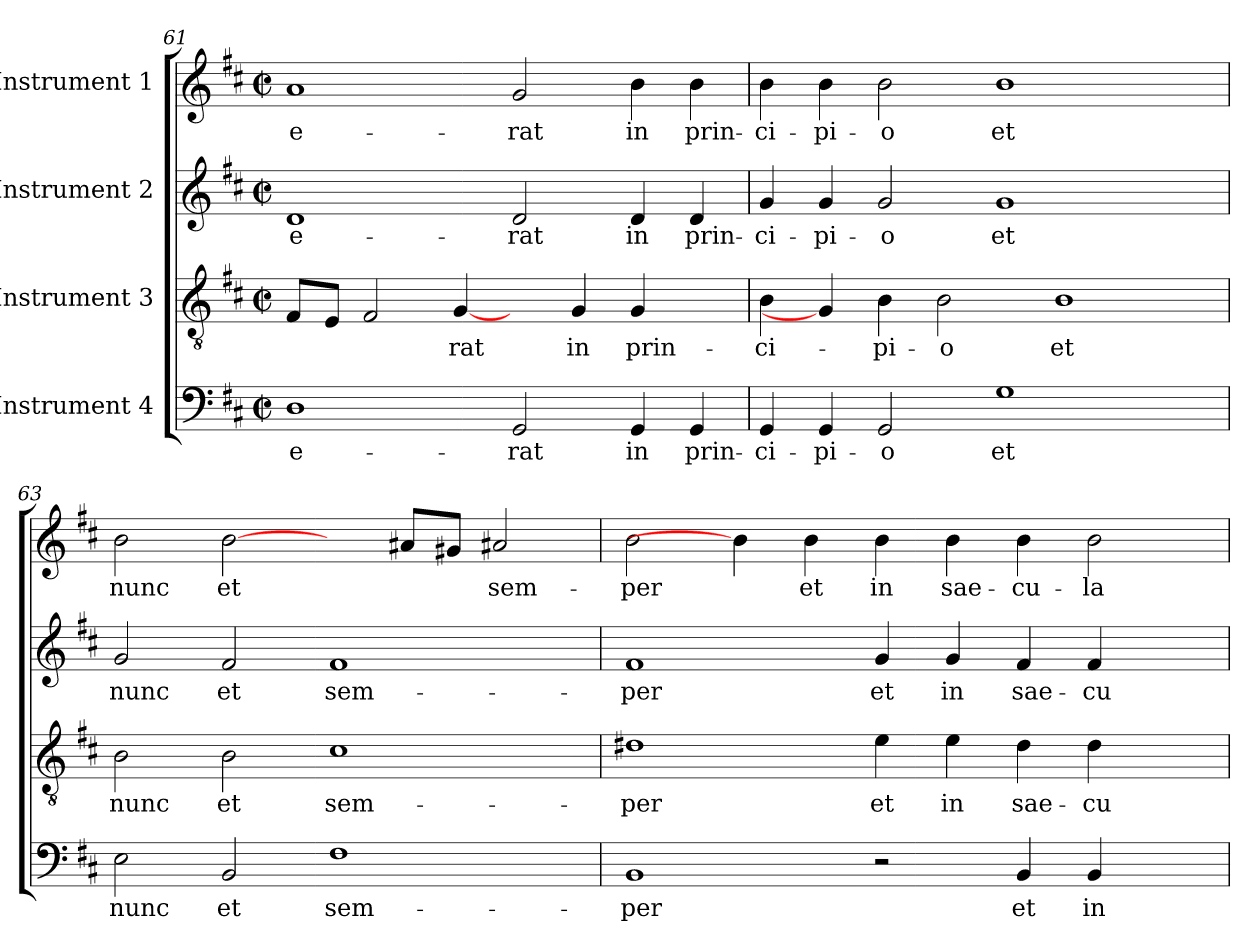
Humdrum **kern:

**kern	**text	**kern	**text	**kern	**text	**kern	**text
*part4	*part4	*part3	*part3	*part2	*part2	*part1	*part1
*staff4	*staff4	*staff3	*staff3	*staff2	*staff2	*staff1	*staff1
*I"Instrument 4	*	*I"Instrument 3	*	*I"Instrument 2	*	*I"Instrument 1	*
*clefF4	*	*clefGv2	*	*clefG2	*	*clefG2	*
*k[f#c#]	*	*k[f#c#]	*	*k[f#c#]	*	*k[f#c#]	*
*D:	*	*D:	*	*D:	*	*D:	*
*M2/2	*	*M2/2	*	*M2/2	*	*M2/2	*
*met(c|)	*	*met(c|)	*	*met(c|)	*	*met(c|)	*
=61	=61	=61	=61	=61	=61	=61	=61
!	!LO:LY:b:cj	!	!	!	!LO:LY:b:cj	!	!LO:LY:b:cj
1D	e-	8F#/L	.	1d	e-	1a	e-
.	.	8E/J	.	.	.	.	.
.	.	2F#/	.	.	.	.	.
!	!	!	!LO:LY:b:cj	!	!	!	!
.	.	[4G/	-rat	.	.	.	.
!	!LO:LY:b:cj	!	!	!	!LO:LY:b:cj	!	!LO:LY:b:cj
2GG/	-rat	4ryy	.	2d/	-rat	2g/	-rat
!	!	!	!LO:LY:b:cj	!	!	!	!
.	.	4G/	in	.	.	.	.
!	!LO:LY:b:cj	!	!LO:LY:b:cj	!	!LO:LY:b:cj	!	!LO:LY:b:cj
4GG/	in	4G/	prin-	4d/	in	4b\	in
!	!LO:LY:b:cj	!	!	!	!LO:LY:b:cj	!	!LO:LY:b:cj
4GG/	prin-	4ryy	.	4d/	prin-	4b\	prin-
=62	=62	=62	=62	=62	=62	=62	=62
!	!LO:LY:b:cj	!	!LO:LY:b:cj	!	!LO:LY:b:cj	!	!LO:LY:b:cj
4GG/	-ci-	4B\	-ci-	4g/	-ci-	4b\	-ci-
!	!LO:LY:b:cj	!	!	!	!LO:LY:b:cj	!	!LO:LY:b:cj
4GG/	-pi-	4G/]	.	4g/	-pi-	4b\	-pi-
!	!LO:LY:b:cj	!	!LO:LY:b:cj	!	!LO:LY:b:cj	!	!LO:LY:b:cj
2GG/	-o	4B\	-pi-	2g/	-o	2b\	-o
!	!	!	!LO:LY:b:cj	!	!	!	!
.	.	2B\	-o	.	.	.	.
!	!LO:LY:b:cj	!	!	!	!LO:LY:b:cj	!	!LO:LY:b:cj
1G	et	.	.	1g	et	1b	et
!	!	!	!LO:LY:b:cj	!	!	!	!
.	.	1B	et	.	.	.	.
4ryy	.	.	.	4ryy	.	4ryy	.
=63	=63	=63	=63	=63	=63	=63	=63
!	!LO:LY:b:cj	!	!LO:LY:b:cj	!	!LO:LY:b:cj	!	!LO:LY:b:cj
2E\	nunc	2B\	nunc	2g/	nunc	2b\	nunc
!	!LO:LY:b:cj	!	!LO:LY:b:cj	!	!LO:LY:b:cj	!	!LO:LY:b:cj
2BB/	et	2B\	et	2f#/	et	[2b\	et
!	!LO:LY:b:cj	!	!LO:LY:b:cj	!	!LO:LY:b:cj	!	!
1F#	sem-	1c#	sem-	1f#	sem-	4ryy	.
.	.	.	.	.	.	8a#/L	.
.	.	.	.	.	.	8g#/J	.
!	!	!	!	!	!	!	!LO:LY:b:cj
.	.	.	.	.	.	2a#X/	sem-
!!LO:LB:g=z
=64	=64	=64	=64	=64	=64	=64	=64
!	!LO:LY:b:cj	!	!LO:LY:b:cj	!	!LO:LY:b:cj	!	!LO:LY:b:cj
1BB	-per	1d#X	-per	1f#	-per	2b\	-per
.	.	.	.	.	.	4b\]	.
!	!	!	!	!	!	!	!LO:LY:b:cj
.	.	.	.	.	.	4b\	et
!	!	!	!LO:LY:b:cj	!	!LO:LY:b:cj	!	!LO:LY:b:cj
2r	.	4e\	et	4g/	et	4b\	in
!	!	!	!LO:LY:b:cj	!	!LO:LY:b:cj	!	!LO:LY:b:cj
.	.	4e\	in	4g/	in	4b\	sae-
!	!LO:LY:b:cj	!	!LO:LY:b:cj	!	!LO:LY:b:cj	!	!LO:LY:b:cj
4BB/	et	4d#\	sae-	4f#/	sae-	4b\	-cu-
!	!LO:LY:b:cj	!	!LO:LY:b:cj	!	!LO:LY:b:cj	!	!LO:LY:b:cj
4BB/	in	4d#\	-cu-	4f#/	-cu-	2b\	-la
4ryy	.	4ryy	.	4ryy	.	.	.
=	=	=	=	=	=	=	=
*-	*-	*-	*-	*-	*-	*-	*-
